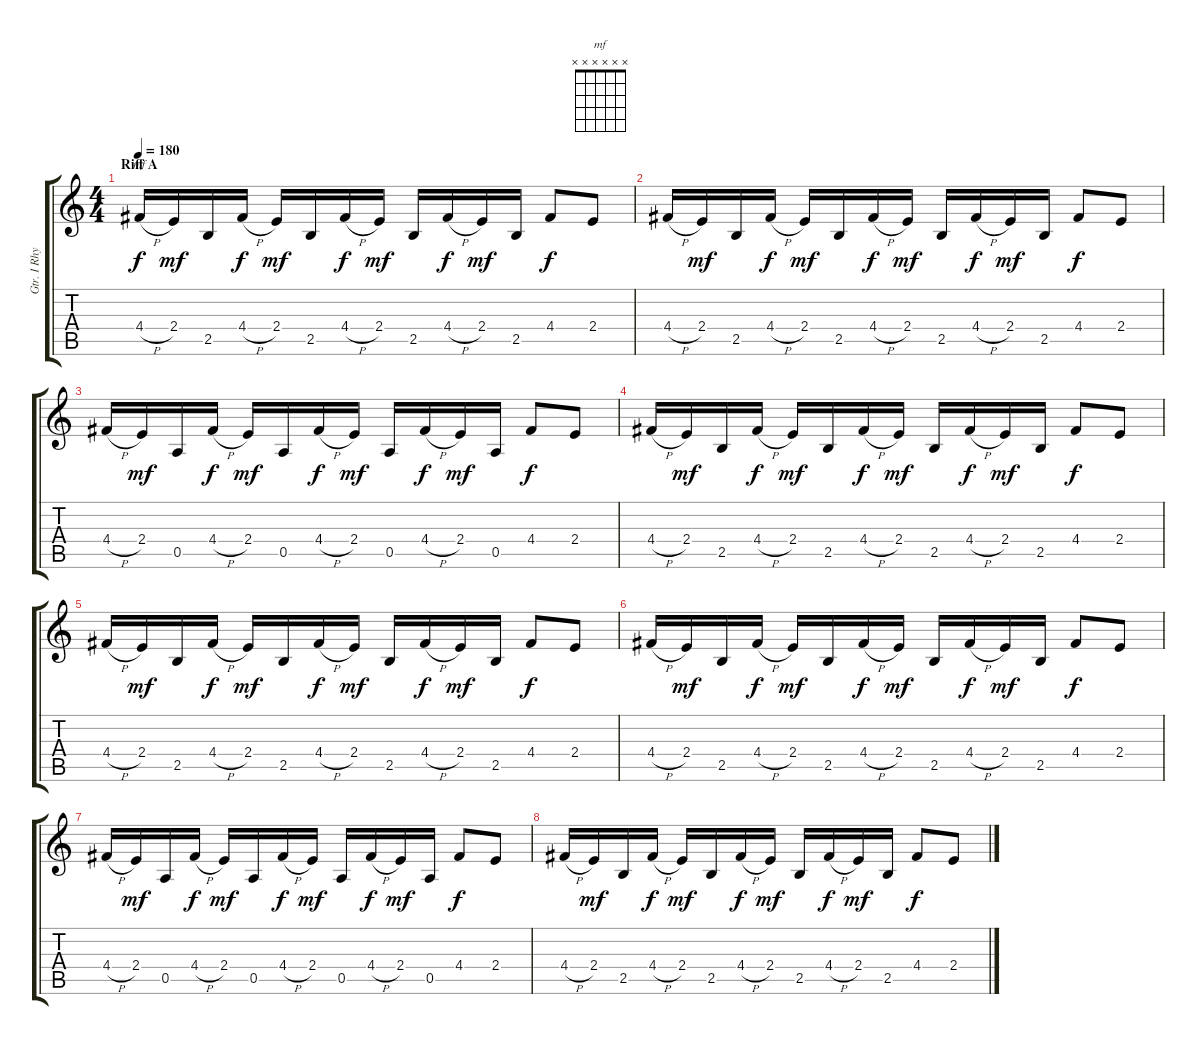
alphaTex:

\track ("Gtr. I Rhytm" "Gtr. I Rhy") {instrument overdrivenguitar}
\staff {score tabs}
\tuning (E4 B3 G3 D3 A2 E2) {hide}
\chord ("mf" x x x x x x)
\ts (4 4)
\section ("" "Riff A")
\tempo 180
\clef g2
\ks c
4.4{h}.16{ch "mf" dy f} 2.4.16{dy mf} 2.5.16 4.4{h}.16{dy f} 2.4.16{dy mf} 2.5.16 4.4{h}.16{dy f} 2.4.16{dy mf} 2.5.16 4.4{h}.16{dy f} 2.4.16{dy mf} 2.5.16 4.4.8{dy f} 2.4.8 |
4.4{h}.16 2.4.16{dy mf} 2.5.16 4.4{h}.16{dy f} 2.4.16{dy mf} 2.5.16 4.4{h}.16{dy f} 2.4.16{dy mf} 2.5.16 4.4{h}.16{dy f} 2.4.16{dy mf} 2.5.16 4.4.8{dy f} 2.4.8 |
4.4{h}.16 2.4.16{dy mf} 0.5.16 4.4{h}.16{dy f} 2.4.16{dy mf} 0.5.16 4.4{h}.16{dy f} 2.4.16{dy mf} 0.5.16 4.4{h}.16{dy f} 2.4.16{dy mf} 0.5.16 4.4.8{dy f} 2.4.8 |
4.4{h}.16 2.4.16{dy mf} 2.5.16 4.4{h}.16{dy f} 2.4.16{dy mf} 2.5.16 4.4{h}.16{dy f} 2.4.16{dy mf} 2.5.16 4.4{h}.16{dy f} 2.4.16{dy mf} 2.5.16 4.4.8{dy f} 2.4.8 |
4.4{h}.16 2.4.16{dy mf} 2.5.16 4.4{h}.16{dy f} 2.4.16{dy mf} 2.5.16 4.4{h}.16{dy f} 2.4.16{dy mf} 2.5.16 4.4{h}.16{dy f} 2.4.16{dy mf} 2.5.16 4.4.8{dy f} 2.4.8 |
4.4{h}.16 2.4.16{dy mf} 2.5.16 4.4{h}.16{dy f} 2.4.16{dy mf} 2.5.16 4.4{h}.16{dy f} 2.4.16{dy mf} 2.5.16 4.4{h}.16{dy f} 2.4.16{dy mf} 2.5.16 4.4.8{dy f} 2.4.8 |
4.4{h}.16 2.4.16{dy mf} 0.5.16 4.4{h}.16{dy f} 2.4.16{dy mf} 0.5.16 4.4{h}.16{dy f} 2.4.16{dy mf} 0.5.16 4.4{h}.16{dy f} 2.4.16{dy mf} 0.5.16 4.4.8{dy f} 2.4.8 |
4.4{h}.16 2.4.16{dy mf} 2.5.16 4.4{h}.16{dy f} 2.4.16{dy mf} 2.5.16 4.4{h}.16{dy f} 2.4.16{dy mf} 2.5.16 4.4{h}.16{dy f} 2.4.16{dy mf} 2.5.16 4.4.8{dy f} 2.4.8
